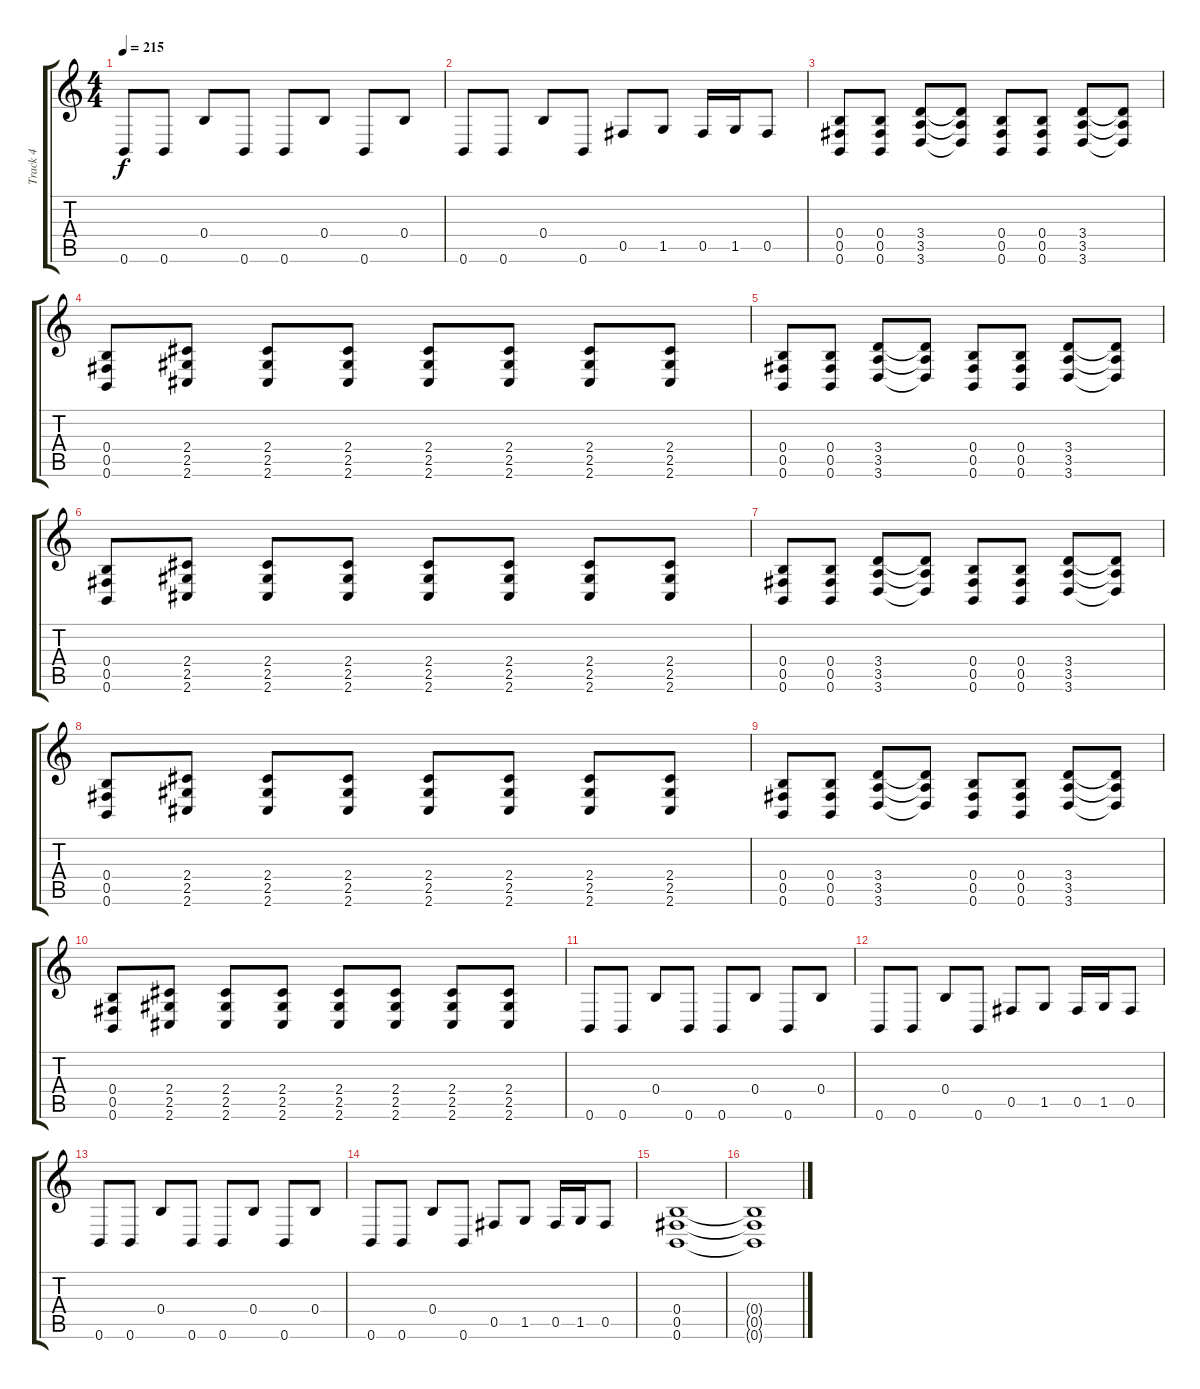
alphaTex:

\track ("Track 4" "Track 4") {instrument distortionguitar}
\staff {score tabs}
\tuning (Db4 Ab3 E3 B2 Gb2 B1) {hide}
\ts (4 4)
\tempo 215
\clef g2
\ks c
0.6.8{dy f} 0.6.8 0.4.8 0.6.8 0.6.8 0.4.8 0.6.8 0.4.8 |
0.6.8 0.6.8 0.4.8 0.6.8 0.5.8 1.5.8 0.5.16 1.5.16 0.5.8 |
(0.4 0.5 0.6).8 (0.4 0.5 0.6).8 (3.4 3.5 3.6).8 (3.4{t} 3.5{t} 3.6{t}).8 (0.4 0.5 0.6).8 (0.4 0.5 0.6).8 (3.4 3.5 3.6).8 (3.4{t} 3.5{t} 3.6{t}).8 |
(0.4 0.5 0.6).8 (2.4 2.5 2.6).8 (2.4 2.5 2.6).8 (2.4 2.5 2.6).8 (2.4 2.5 2.6).8 (2.4 2.5 2.6).8 (2.4 2.5 2.6).8 (2.4 2.5 2.6).8 |
(0.4 0.5 0.6).8 (0.4 0.5 0.6).8 (3.4 3.5 3.6).8 (3.4{t} 3.5{t} 3.6{t}).8 (0.4 0.5 0.6).8 (0.4 0.5 0.6).8 (3.4 3.5 3.6).8 (3.4{t} 3.5{t} 3.6{t}).8 |
(0.4 0.5 0.6).8 (2.4 2.5 2.6).8 (2.4 2.5 2.6).8 (2.4 2.5 2.6).8 (2.4 2.5 2.6).8 (2.4 2.5 2.6).8 (2.4 2.5 2.6).8 (2.4 2.5 2.6).8 |
(0.4 0.5 0.6).8 (0.4 0.5 0.6).8 (3.4 3.5 3.6).8 (3.4{t} 3.5{t} 3.6{t}).8 (0.4 0.5 0.6).8 (0.4 0.5 0.6).8 (3.4 3.5 3.6).8 (3.4{t} 3.5{t} 3.6{t}).8 |
(0.4 0.5 0.6).8 (2.4 2.5 2.6).8 (2.4 2.5 2.6).8 (2.4 2.5 2.6).8 (2.4 2.5 2.6).8 (2.4 2.5 2.6).8 (2.4 2.5 2.6).8 (2.4 2.5 2.6).8 |
(0.4 0.5 0.6).8 (0.4 0.5 0.6).8 (3.4 3.5 3.6).8 (3.4{t} 3.5{t} 3.6{t}).8 (0.4 0.5 0.6).8 (0.4 0.5 0.6).8 (3.4 3.5 3.6).8 (3.4{t} 3.5{t} 3.6{t}).8 |
(0.4 0.5 0.6).8 (2.4 2.5 2.6).8 (2.4 2.5 2.6).8 (2.4 2.5 2.6).8 (2.4 2.5 2.6).8 (2.4 2.5 2.6).8 (2.4 2.5 2.6).8 (2.4 2.5 2.6).8 |
0.6.8 0.6.8 0.4.8 0.6.8 0.6.8 0.4.8 0.6.8 0.4.8 |
0.6.8 0.6.8 0.4.8 0.6.8 0.5.8 1.5.8 0.5.16 1.5.16 0.5.8 |
0.6.8 0.6.8 0.4.8 0.6.8 0.6.8 0.4.8 0.6.8 0.4.8 |
0.6.8 0.6.8 0.4.8 0.6.8 0.5.8 1.5.8 0.5.16 1.5.16 0.5.8 |
(0.4 0.5 0.6).1 |
(0.4{t} 0.5{t} 0.6{t}).1
